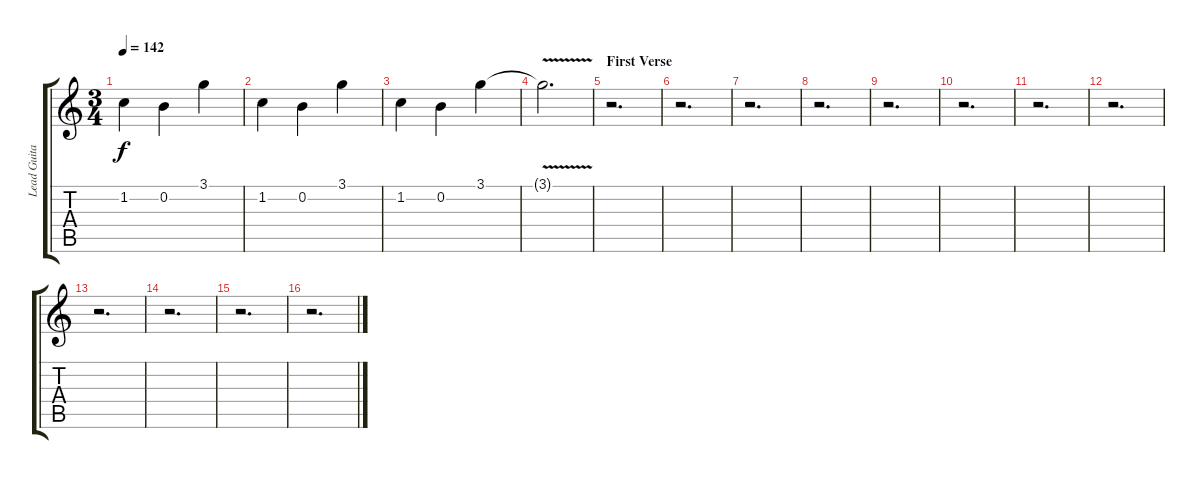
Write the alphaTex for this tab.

\track ("Lead Guitar (no capo)" "Lead Guita") {instrument acousticguitarsteel}
\staff {score tabs}
\tuning (E4 B3 G3 D3 A2 E2) {hide}
\ts (3 4)
\tempo 142
\clef g2
\ks c
1.2.4{dy f} 0.2.4 3.1.4 |
1.2.4 0.2.4 3.1.4 |
1.2.4 0.2.4 3.1.4 |
3.1{v t}.2{d} |
\section ("" "First Verse")
r.2{d} |
r.2{d} |
r.2{d} |
r.2{d} |
r.2{d} |
r.2{d} |
r.2{d} |
r.2{d} |
r.2{d} |
r.2{d} |
r.2{d} |
r.2{d}
